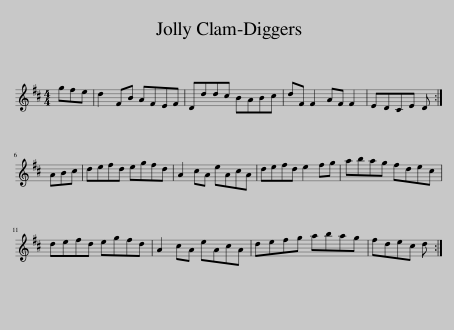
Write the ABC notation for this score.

X:1
L:1/8
M:4/4
I:linebreak $
K:D
V:1 treble
V:1
 gfe | d2 FB AFEF | Dddc BABc | dF F2 AF F2 | EDCE D :|$ %5
 ABc | defd egfd | A2 cA eAcA | defd e2 fg | abag fdec |$ %10
 defd egfd | A2 cA eAcA | defg abag | fdec d :| %14
